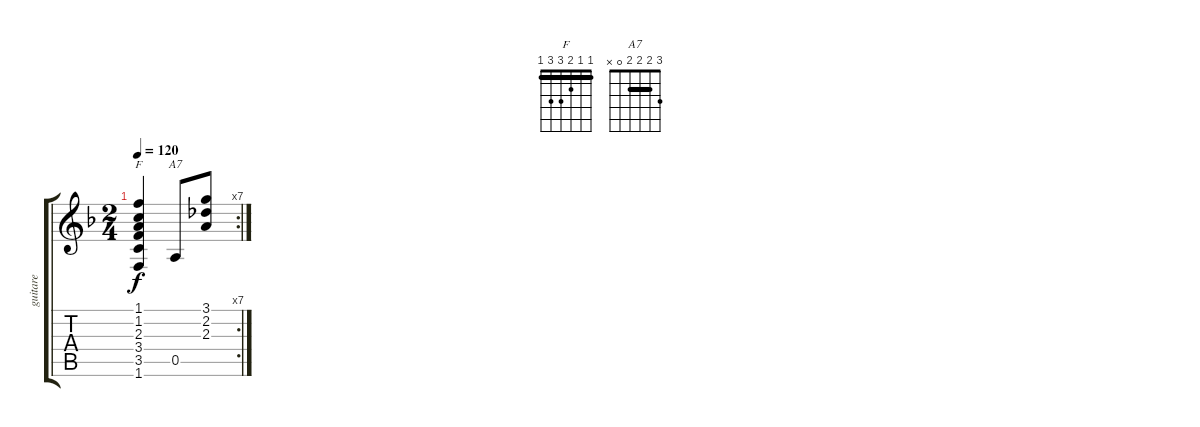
\track ("guitare" "guitare") {instrument acousticguitarnylon}
\staff {score tabs}
\tuning (E4 B3 G3 D3 A2 E2) {hide}
\chord ("F" 1 1 2 3 3 1) {barre 1}
\chord ("A7" 3 2 2 2 0 x) {barre 2}
\rc 7
\ts (2 4)
\tempo 120
\clef g2
\ks f
(1.1 1.2 2.3 3.4 3.5 1.6).4{ch "F" dy f} 0.5.8{ch "A7"} (3.1 2.2 2.3).8
